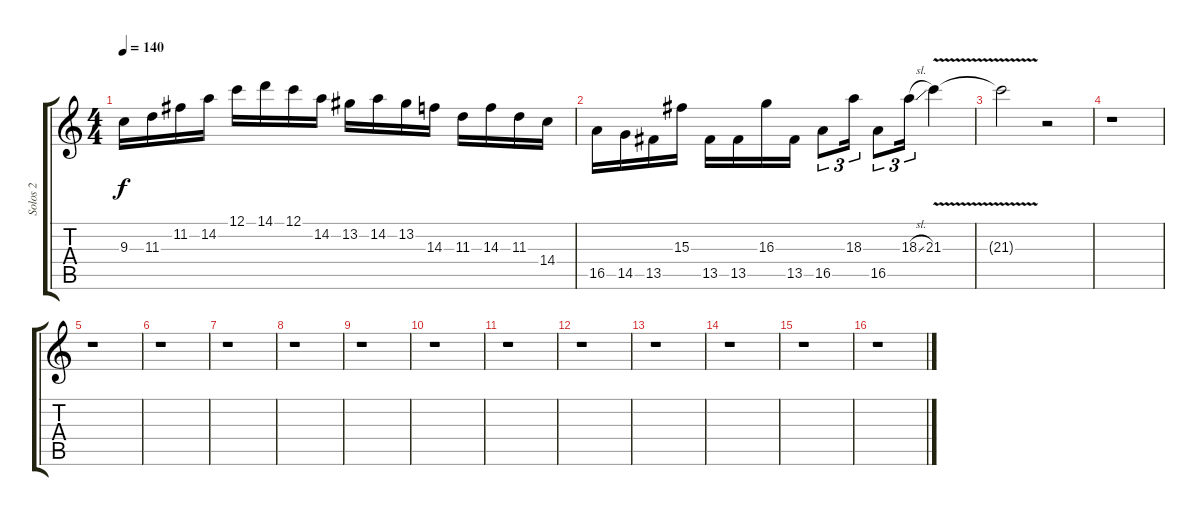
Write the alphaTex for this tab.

\track ("Solos 2" "Solos 2") {instrument distortionguitar}
\staff {score tabs}
\tuning (C4 G3 Eb3 Bb2 F2 C2) {hide}
\ts (4 4)
\tempo 140
\clef g2
\ks c
9.3.16{dy f} 11.3.16 11.2.16 14.2.16 12.1.16 14.1.16 12.1.16 14.2.16 13.2.16 14.2.16 13.2.16 14.3.16 11.3.16 14.3.16 11.3.16 14.4.16 |
16.5.16 14.5.16 13.5.16 15.3.16 13.5.16 13.5.16 16.3.16 13.5.16 16.5.8{tu (3 2)} 18.3.16{tu (3 2)} 16.5.8{tu (3 2)} 18.3{sl}.16{tu (3 2)} 21.3{v}.4 |
21.3{t}.2 r.2 |
r.1 |
r.1 |
r.1 |
r.1 |
r.1 |
r.1 |
r.1 |
r.1 |
r.1 |
r.1 |
r.1 |
r.1 |
r.1
